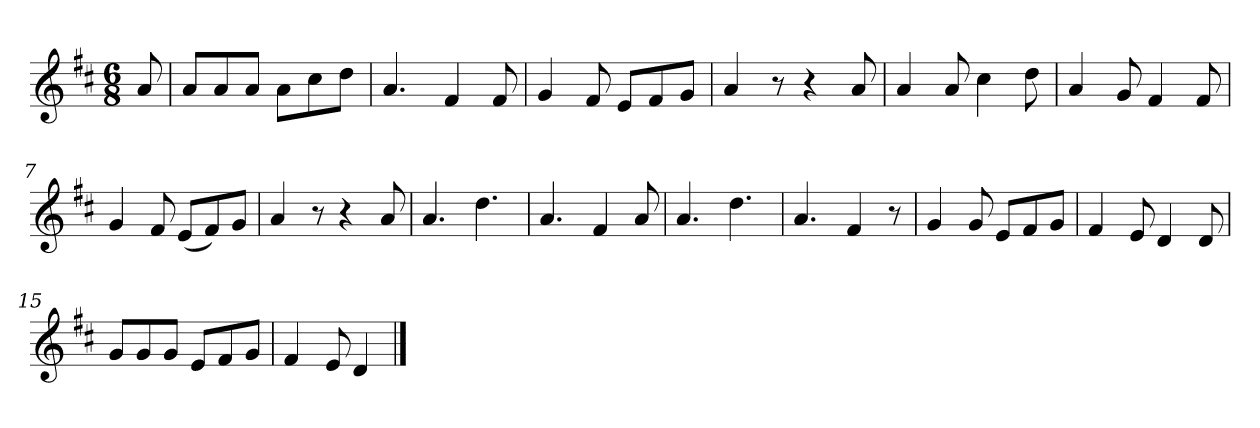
**kern
*part1
*staff1
*k[f#c#]
*M6/8
*MM120
=
8a
=1
8aL
8a
8aJ
8aL
8cc#
8ddJ
=2
4.a
4f#
8f#
=3
4g
8f#
8eL
8f#
8gJ
=4
4a
8r
4r
8a
=5
4a
8a
4cc#
8dd
=6
4a
8g
4f#
8f#
=7
4g
8f#
(8eL
8f#)
8gJ
=8
4a
8r
4r
8a
=9
4.a
4.dd
=10
4.a
4f#
8a
=11
4.a
4.dd
=12
4.a
4f#
8r
=13
4g
8g
8eL
8f#
8gJ
=14
4f#
8e
4d
8d
=15
8gL
8g
8gJ
8eL
8f#
8gJ
=16
4f#
8e
4d
==
*-
